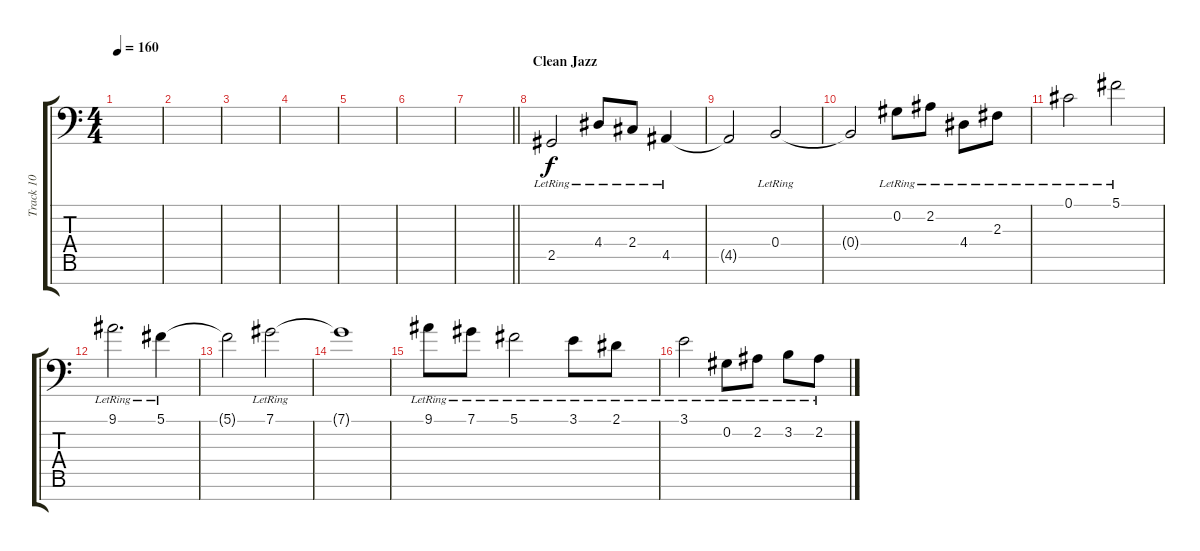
\track ("Track 10" "Track 10") {instrument acousticgrandpiano}
\staff {score tabs}
\tuning (Db4 Ab3 E3 B2 Gb2 Db2 Ab1) {hide}
\ts (4 4)
\tempo 160
\clef f4
\ks c
|
|
|
|
|
|
\barLineRight lightlight
|
\section ("" "Clean Jazz")
2.5{lr}.2 4.4{lr}.8 2.4{lr}.8 4.5{lr}.4 |
4.5{t}.2 0.4{lr}.2 |
0.4{t}.2 0.2{lr}.8 2.2{lr}.8 4.4{lr}.8 2.3{lr}.8 |
0.1{lr}.2 5.1{lr}.2 |
9.1{lr}.2{d} 5.1{lr}.4 |
5.1{t}.2 7.1{lr}.2 |
7.1{t}.1 |
9.1{lr}.8 7.1{lr}.8 5.1{lr}.2 3.1{lr}.8 2.1{lr}.8 |
3.1{lr}.2 0.2{lr}.8 2.2{lr}.8 3.2{lr}.8 2.2{lr}.8
